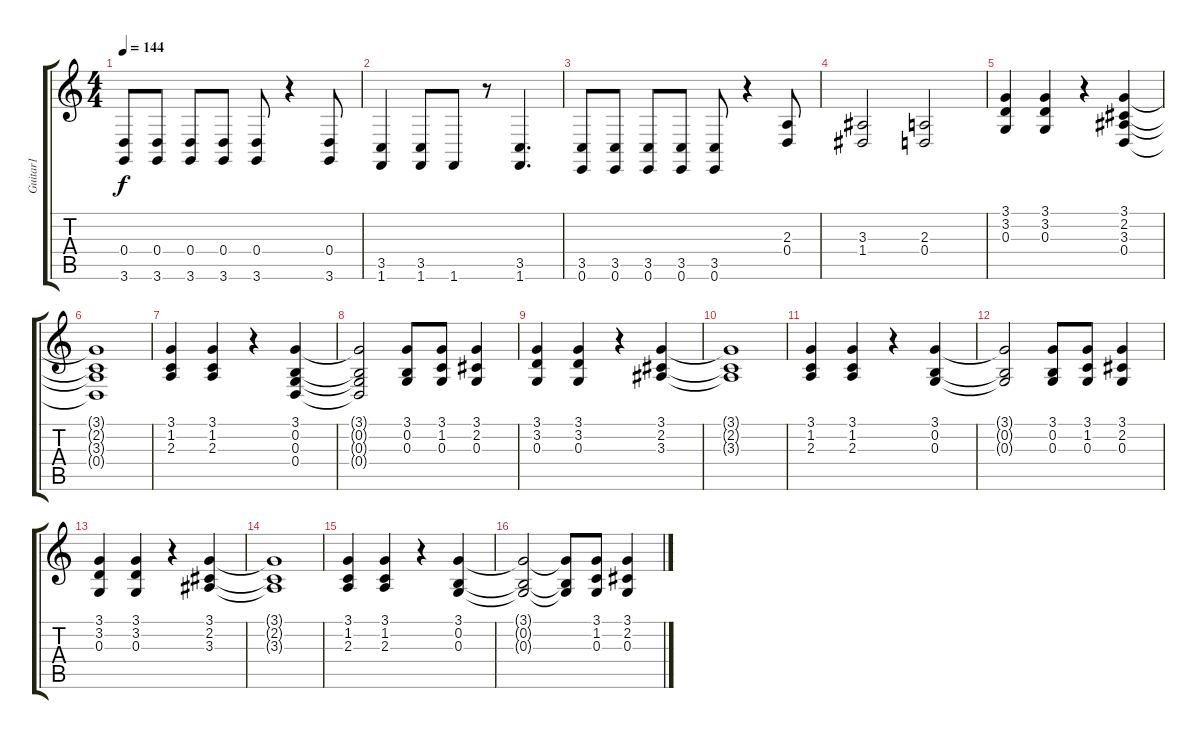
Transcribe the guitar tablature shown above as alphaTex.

\track ("Guitar1             " "Guitar1   ") {instrument brasssection}
\staff {score tabs}
\tuning (E4 B3 G3 D3 A2 E2) {hide}
\ts (4 4)
\tempo 144
\clef g2
\ks c
(0.4 3.6).8{dy f} (0.4 3.6).8 (0.4 3.6).8 (0.4 3.6).8 (0.4 3.6).8 r.4 (0.4 3.6).8 |
(3.5 1.6).4 (3.5 1.6).8 1.6.8 r.8 (3.5 1.6).4{d} |
(3.5 0.6).8 (3.5 0.6).8 (3.5 0.6).8 (3.5 0.6).8 (3.5 0.6).8 r.4 (2.3 0.4).8 |
(3.3 1.4).2 (2.3 0.4).2 |
(3.1 3.2 0.3).4 (3.1 3.2 0.3).4 r.4 (3.1 2.2 3.3 0.4).4 |
(3.1{t} 2.2{t} 3.3{t} 0.4{t}).1 |
(3.1 1.2 2.3).4 (3.1 1.2 2.3).4 r.4 (3.1 0.2 0.3 0.4).4 |
(3.1{t} 0.2{t} 0.3{t} 0.4{t}).2 (3.1 0.2 0.3).8 (3.1 1.2 0.3).8 (3.1 2.2 0.3).4 |
(3.1 3.2 0.3).4 (3.1 3.2 0.3).4 r.4 (3.1 2.2 3.3).4 |
(3.1{t} 2.2{t} 3.3{t}).1 |
(3.1 1.2 2.3).4 (3.1 1.2 2.3).4 r.4 (3.1 0.2 0.3).4 |
(3.1{t} 0.2{t} 0.3{t}).2 (3.1 0.2 0.3).8 (3.1 1.2 0.3).8 (3.1 2.2 0.3).4 |
(3.1 3.2 0.3).4 (3.1 3.2 0.3).4 r.4 (3.1 2.2 3.3).4 |
(3.1{t} 2.2{t} 3.3{t}).1 |
(3.1 1.2 2.3).4 (3.1 1.2 2.3).4 r.4 (3.1 0.2 0.3).4 |
(3.1{t} 0.2{t} 0.3{t}).2 (3.1{t} 0.2{t} 0.3{t}).8 (3.1 1.2 0.3).8 (3.1 2.2 0.3).4
